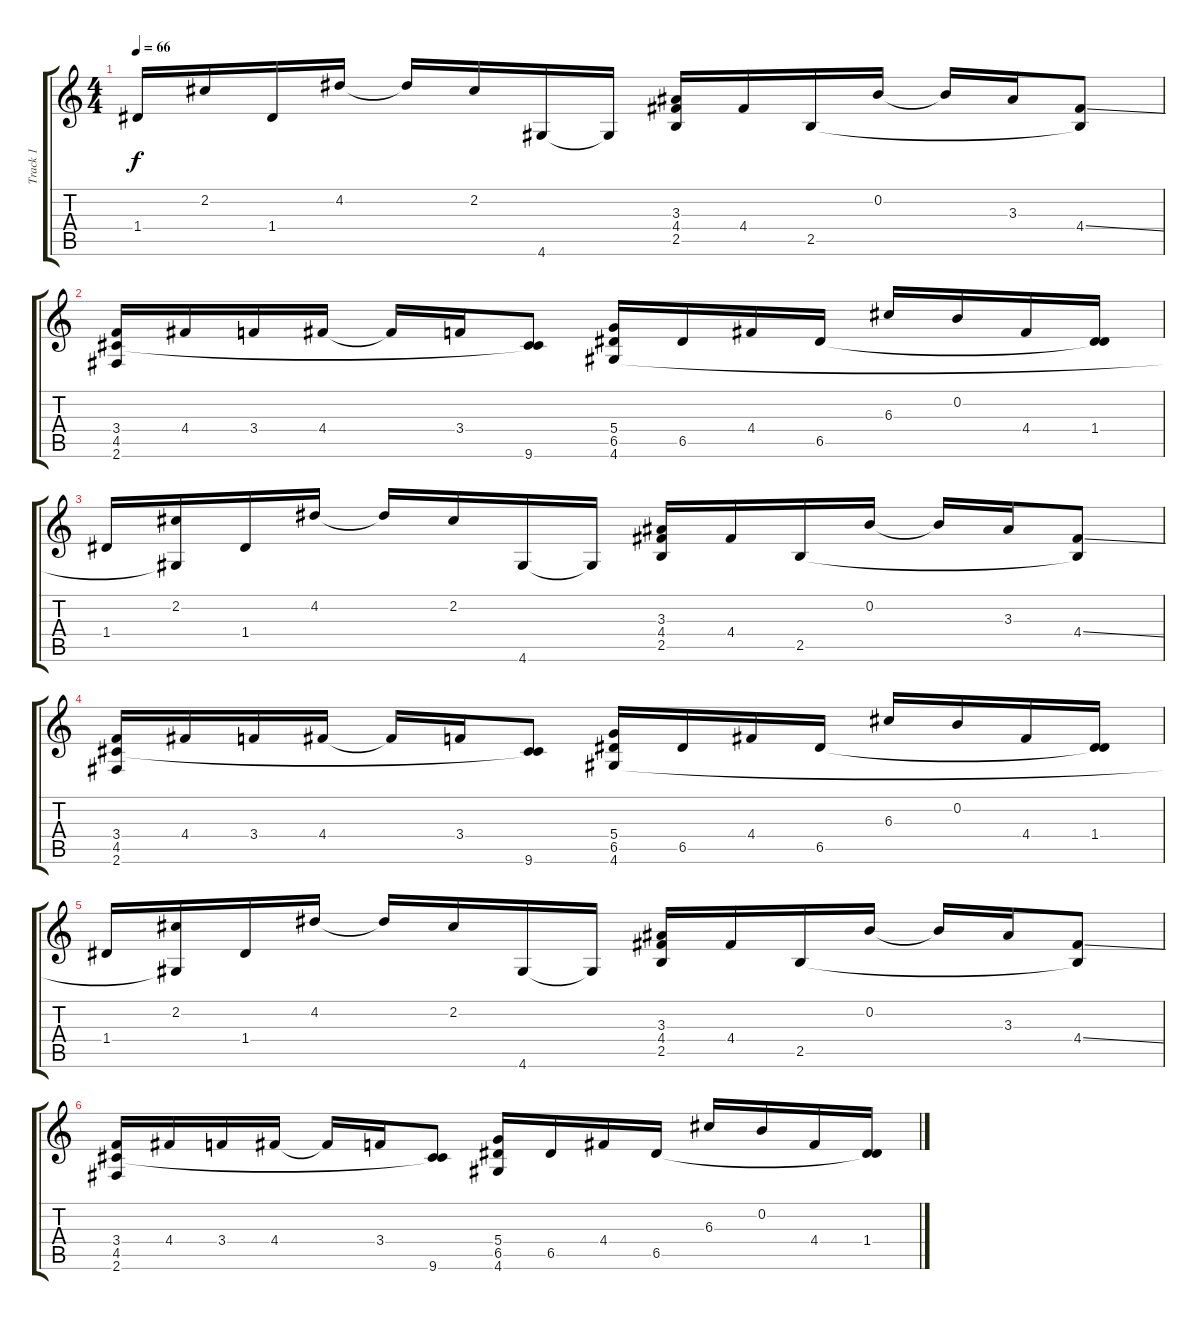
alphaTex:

\track ("Track 1" "Track 1") {instrument electricguitarjazz}
\staff {score tabs}
\tuning (E4 B3 G3 D3 A2 E2) {hide}
\ts (4 4)
\tempo 66
\clef g2
\ks c
1.4.16{dy f instrument electricguitarjazz} 2.2.16 1.4.16 4.2.16 4.2{t}.16 2.2.16 4.6.16 4.6{t}.16 (3.3 4.4 2.5).16 4.4.16 2.5.16 0.2.16 0.2{t}.16 3.3.16 (4.4{ss} 2.5{t}).8 |
(3.4 4.5 2.6).16 4.4.16 3.4.16 4.4.16 4.4{t}.16 3.4.16 (4.5{t} 9.6).8 (5.4 6.5 4.6).16 6.5.16 4.4.16 6.5.16 6.3.16 0.2.16 4.4.16 (1.4 6.5{t}).16 |
1.4.16 (2.2 4.6{t}).16 1.4.16 4.2.16 4.2{t}.16 2.2.16 4.6.16 4.6{t}.16 (3.3 4.4 2.5).16 4.4.16 2.5.16 0.2.16 0.2{t}.16 3.3.16 (4.4{ss} 2.5{t}).8 |
(3.4 4.5 2.6).16 4.4.16 3.4.16 4.4.16 4.4{t}.16 3.4.16 (4.5{t} 9.6).8 (5.4 6.5 4.6).16 6.5.16 4.4.16 6.5.16 6.3.16 0.2.16 4.4.16 (1.4 6.5{t}).16 |
1.4.16 (2.2 4.6{t}).16 1.4.16 4.2.16 4.2{t}.16 2.2.16 4.6.16 4.6{t}.16 (3.3 4.4 2.5).16 4.4.16 2.5.16 0.2.16 0.2{t}.16 3.3.16 (4.4{ss} 2.5{t}).8 |
(3.4 4.5 2.6).16 4.4.16 3.4.16 4.4.16 4.4{t}.16 3.4.16 (4.5{t} 9.6).8 (5.4 6.5 4.6).16 6.5.16 4.4.16 6.5.16 6.3.16 0.2.16 4.4.16 (1.4 6.5{t}).16
